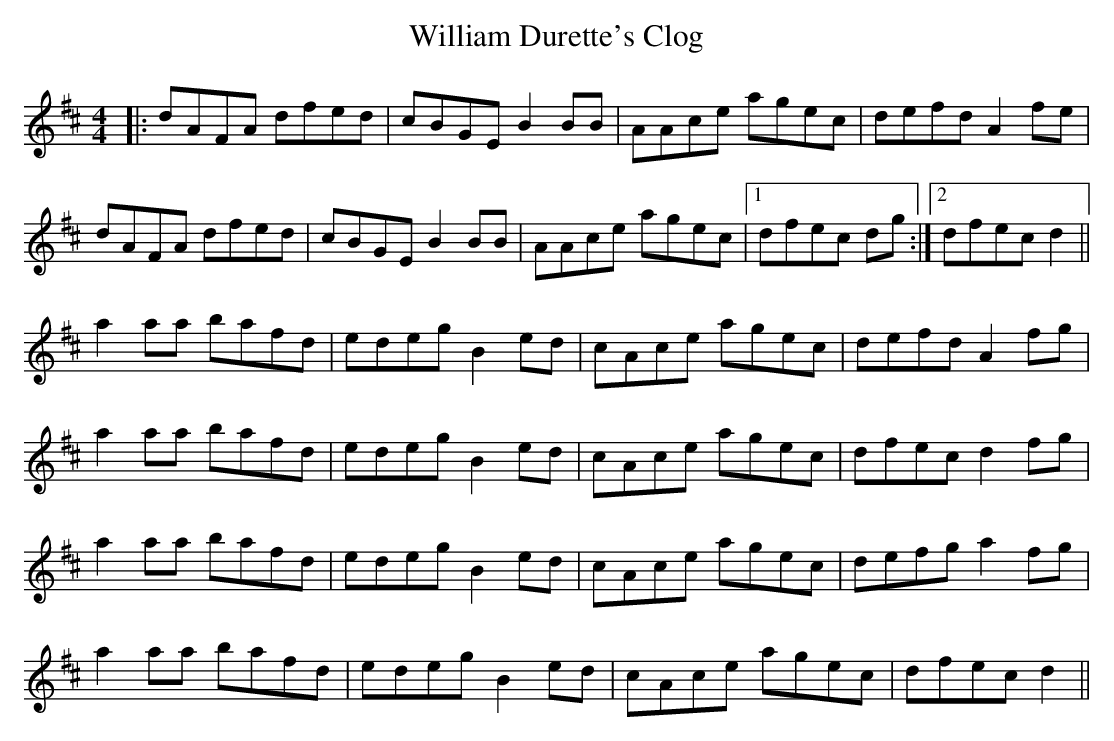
X:1
T: William Durette's Clog
M: 4/4
L: 1/8
K: Dmaj
|:dAFA dfed|cBGE B2 BB|AAce agec|defd A2 fe|
dAFA dfed|cBGE B2 BB|AAce agec|1 dfec dg:|2 dfec d2||
a2 aa bafd|edeg B2 ed|cAce agec|defd A2 fg|
a2 aa bafd|edeg B2 ed|cAce agec|dfec d2 fg|
a2 aa bafd|edeg B2 ed|cAce agec|defg a2 fg|
a2 aa bafd|edeg B2 ed|cAce agec|dfec d2||
